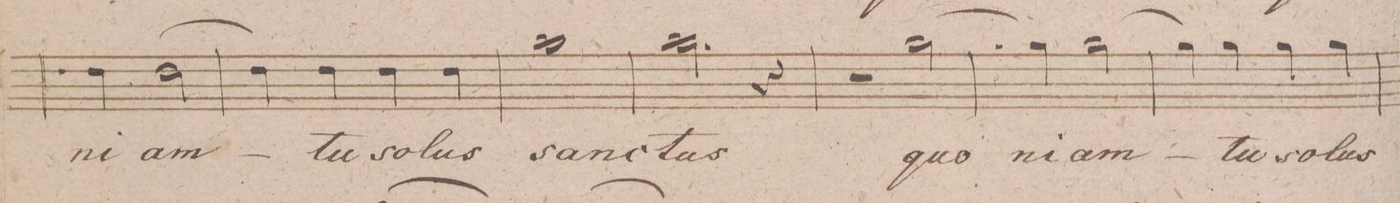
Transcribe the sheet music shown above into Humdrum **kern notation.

**kern	**text	**dynam
*I"Soprano.	*	*
*clefC1	*	*
*k[f#c#g#d#]	*	*
*met(c)	*	*
*M4/4	*	*
4b\]	.	.
4b\	-ni-	.
[2b\	-am	.
=168	=168	=168
4b\]	.	.
4b\	tu	.
4b\	so-	.
4b\	-lus	.
=169	=169	=169
1ff#\	san-	.
=170	=170	=170
2.ff#\	-ctus	.
4r	.	.
=171	=171	=171
2r	.	.
[2ee\	quo-	.
=172	=172	=172
4ee]\	.	.
4ee\	-ni-	.
[2ee\	-am	.
=173	=173	=173
4ee\]	.	.
4ee\	tu	.
4ee\	so-	.
4ee\	-lus	.
=174	=174	=174
*-	*-	*-
